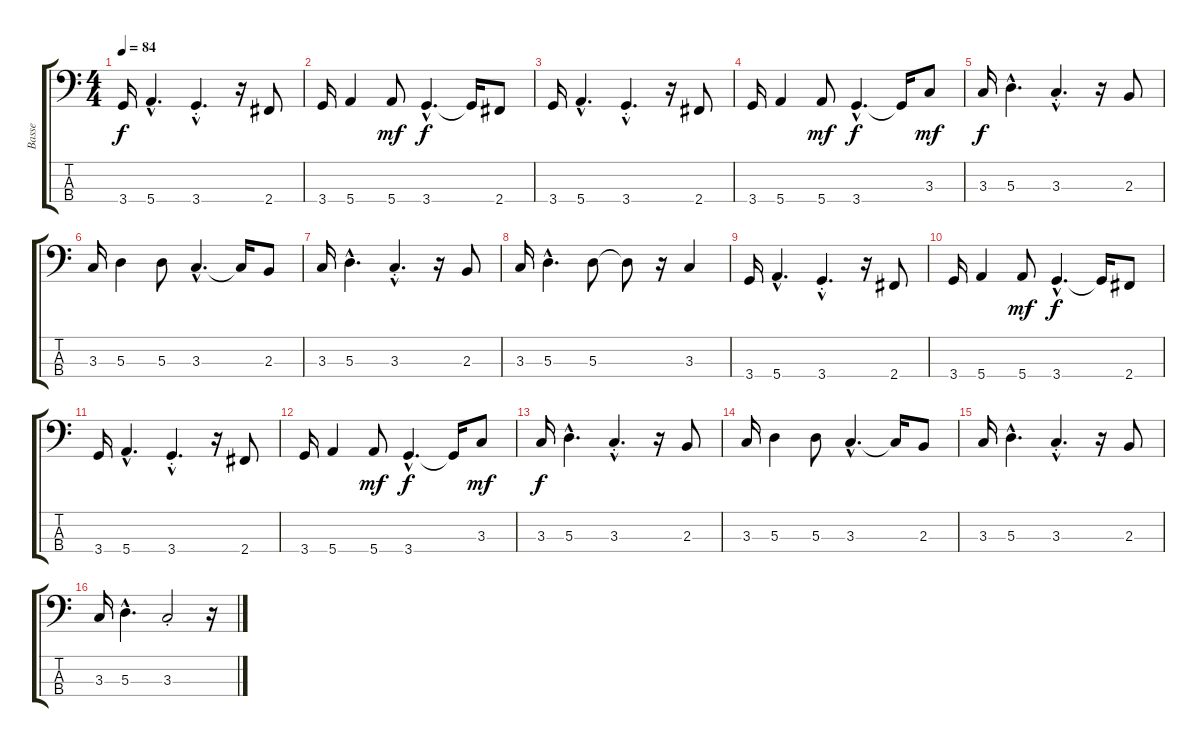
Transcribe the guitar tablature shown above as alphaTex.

\track ("Basse" "Basse") {instrument electricbassfinger}
\staff {score tabs}
\tuning (G2 D2 A1 E1) {hide}
\ts (4 4)
\tempo 84
\clef f4
\ks c
3.4.16{dy f instrument electricbassfinger} 5.4{hac}.4{d} 3.4{hac st}.4{d} r.16 2.4.8 |
3.4.16 5.4.4 5.4.8{dy mf} 3.4{hac}.4{d dy f} 3.4{t}.16 2.4.8 |
3.4.16 5.4{hac}.4{d} 3.4{hac st}.4{d} r.16 2.4.8 |
3.4.16 5.4.4 5.4.8{dy mf} 3.4{hac}.4{d dy f} 3.4{t}.16 3.3.8{dy mf} |
3.3.16{dy f} 5.3{hac}.4{d} 3.3{hac st}.4{d} r.16 2.3.8 |
3.3.16 5.3.4 5.3.8 3.3{hac}.4{d} 3.3{t}.16 2.3.8 |
3.3.16 5.3{hac}.4{d} 3.3{hac st}.4{d} r.16 2.3.8 |
3.3.16 5.3{hac}.4{d} 5.3.8 5.3{t}.8 r.16 3.3.4 |
3.4.16 5.4{hac}.4{d} 3.4{hac st}.4{d} r.16 2.4.8 |
3.4.16 5.4.4 5.4.8{dy mf} 3.4{hac}.4{d dy f} 3.4{t}.16 2.4.8 |
3.4.16 5.4{hac}.4{d} 3.4{hac st}.4{d} r.16 2.4.8 |
3.4.16 5.4.4 5.4.8{dy mf} 3.4{hac}.4{d dy f} 3.4{t}.16 3.3.8{dy mf} |
3.3.16{dy f} 5.3{hac}.4{d} 3.3{hac st}.4{d} r.16 2.3.8 |
3.3.16 5.3.4 5.3.8 3.3{hac}.4{d} 3.3{t}.16 2.3.8 |
3.3.16 5.3{hac}.4{d} 3.3{hac st}.4{d} r.16 2.3.8 |
3.3.16 5.3{hac}.4{d} 3.3{st}.2 r.16
